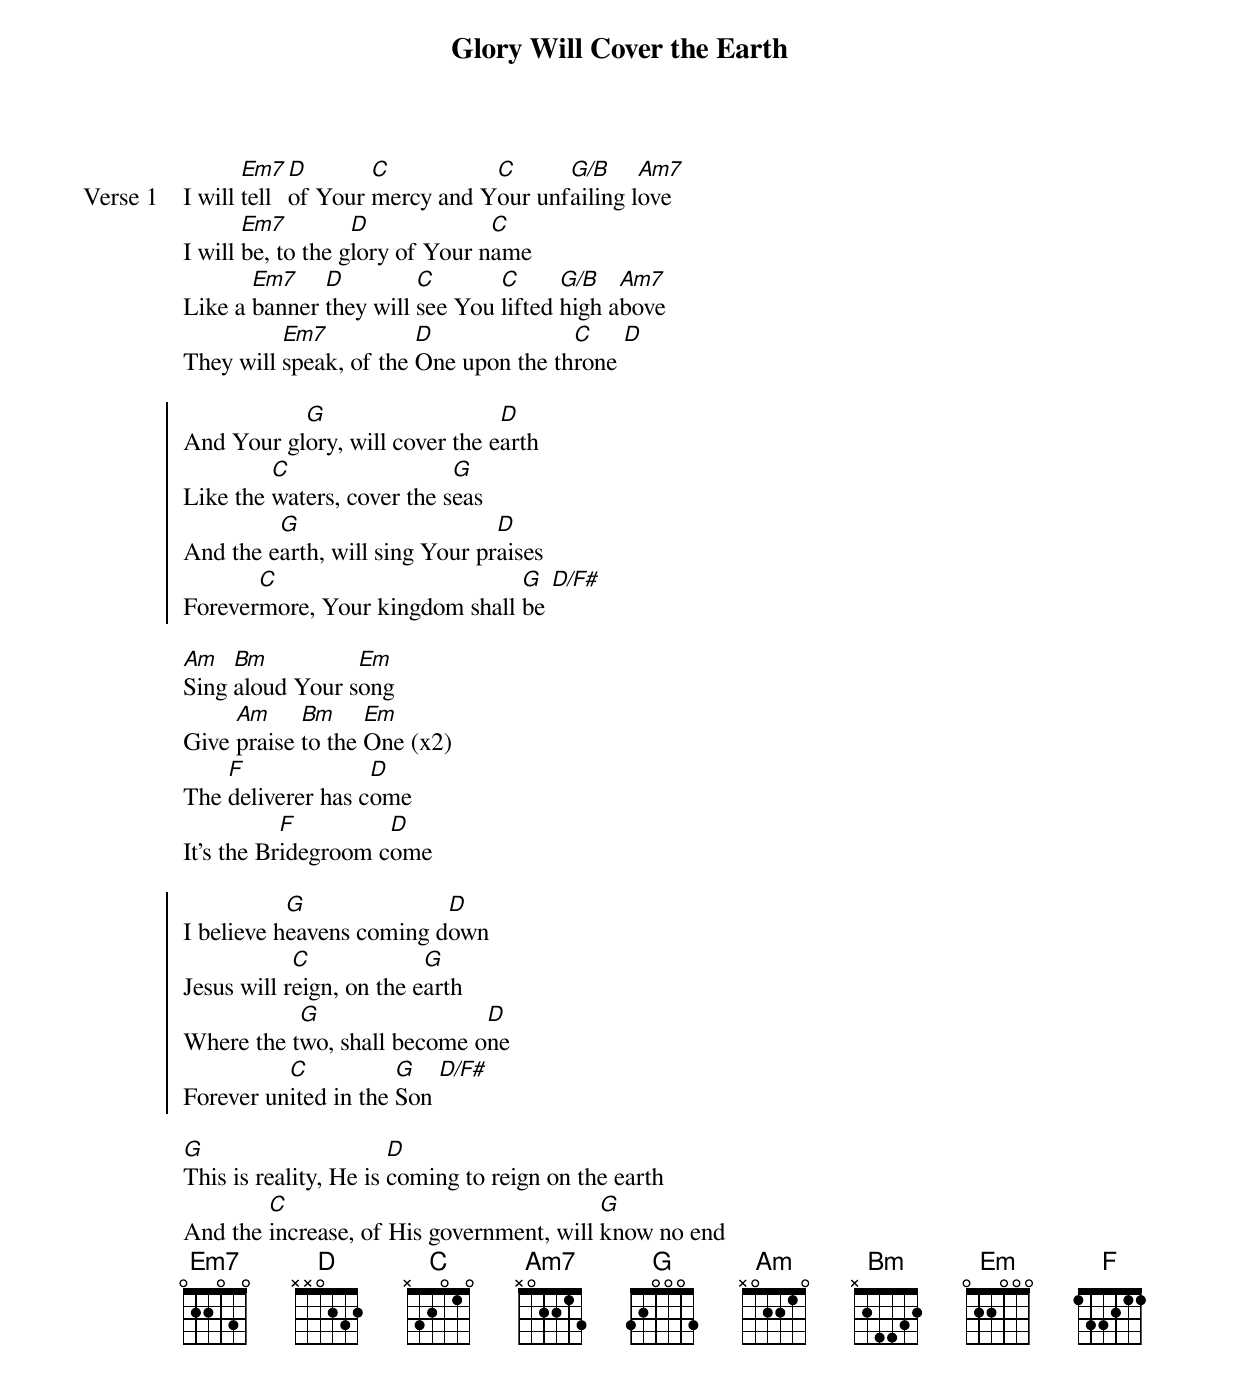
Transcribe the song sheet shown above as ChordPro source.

{title: Glory Will Cover the Earth}
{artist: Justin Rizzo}
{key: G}

{start_of_verse: Verse 1}
I will [Em7]tell [D]of Your [C]mercy and Y[C]our unf[G/B]ailing l[Am7]ove
I will [Em7]be, to the g[D]lory of Your n[C]ame
Like a [Em7]banner [D]they will [C]see You [C]lifted [G/B]high a[Am7]bove
They will [Em7]speak, of the [D]One upon the th[C]rone [D]
{end_of_verse}

{start_of_chorus}
And Your gl[G]ory, will cover the e[D]arth
Like the [C]waters, cover the s[G]eas
And the e[G]arth, will sing Your pr[D]aises
Forever[C]more, Your kingdom shall [G]be [D/F#]
{end_of_chorus}

{start_of_bridge}
[Am]Sing [Bm]aloud Your s[Em]ong
Give [Am]praise [Bm]to the [Em]One (x2)
The [F]deliverer has c[D]ome
It's the Br[F]idegroom c[D]ome
{end_of_bridge}

{start_of_chorus}
I believe h[G]eavens coming d[D]own
Jesus will r[C]eign, on the e[G]arth
Where the t[G]wo, shall become o[D]ne
Forever un[C]ited in the [G]Son [D/F#]
{end_of_chorus}

{start_of_bridge}
[G]This is reality, He is [D]coming to reign on the earth
And the [C]increase, of His government, will [G]know no end
{end_of_bridge}
